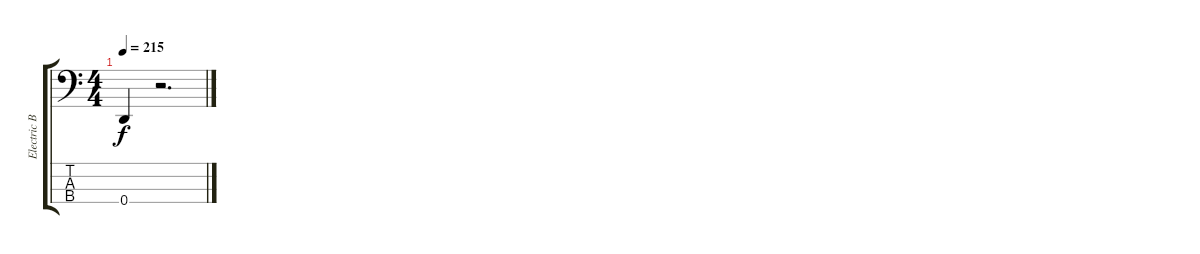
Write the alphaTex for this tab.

\track ("Electric Bass" "Electric B") {instrument electricbassfinger}
\staff {score tabs}
\tuning (F2 C2 G1 D1) {hide}
\ts (4 4)
\tempo 215
\clef f4
\ks c
0.4.4{dy f} r.2{d}
